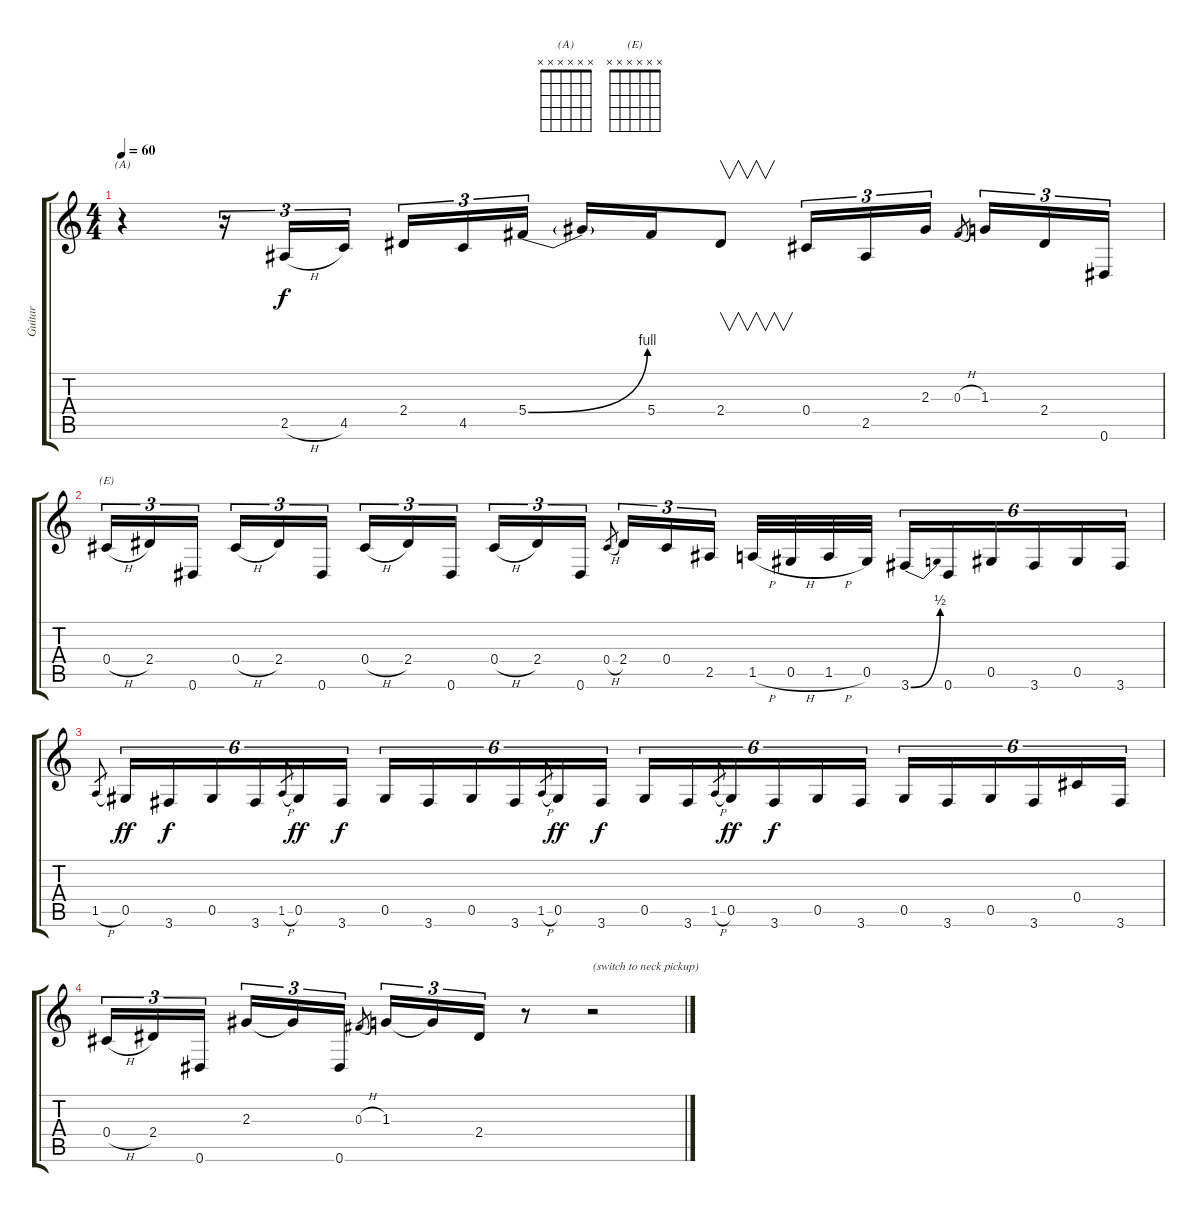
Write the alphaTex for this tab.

\track ("Guitar" "Guitar") {instrument electricguitarjazz}
\staff {score tabs}
\tuning (Eb4 Bb3 Gb3 Db3 Ab2 Eb2) {hide}
\chord ("(A)" x x x x x x) {firstfret 0}
\chord ("(E)" x x x x x x) {firstfret 0}
\ts (4 4)
\tempo 60
\clef g2
\ks c
r.4{ch "(A)" dy f} r.16{tu (3 2)} 2.5{h}.16{tu (3 2)} 4.5.16{tu (3 2)} 2.4.16{tu (3 2)} 4.5.16{tu (3 2)} 5.4{be (bend 0 0 60 4)}.16{tu (3 2)} 5.4{t}.16 5.4.16 2.4.8{v} 0.4.16{tu (3 2)} 2.5.16{tu (3 2)} 2.3.16{tu (3 2)} 0.3{h}.8{gr} 1.3.16{tu (3 2)} 2.4.16{tu (3 2)} 0.6.16{tu (3 2)} |
0.4{h}.16{tu (3 2) ch "(E)"} 2.4.16{tu (3 2)} 0.6.16{tu (3 2)} 0.4{h}.16{tu (3 2)} 2.4.16{tu (3 2)} 0.6.16{tu (3 2)} 0.4{h}.16{tu (3 2)} 2.4.16{tu (3 2)} 0.6.16{tu (3 2)} 0.4{h}.16{tu (3 2)} 2.4.16{tu (3 2)} 0.6.16{tu (3 2)} 0.4{h}.8{gr} 2.4.16{tu (3 2)} 0.4.16{tu (3 2)} 2.5.16{tu (3 2)} 1.5{h}.32 0.5{h}.32 1.5{h}.32 0.5.32 3.6{be (bend 0 0 60 2)}.16{tu (6 4)} 0.6.16{tu (6 4)} 0.5.16{tu (6 4)} 3.6.16{tu (6 4)} 0.5.16{tu (6 4)} 3.6.16{tu (6 4)} |
1.5{h}.8{gr} 0.5.16{tu (6 4) dy ff} 3.6.16{tu (6 4) dy f} 0.5.16{tu (6 4)} 3.6.16{tu (6 4)} 1.5{h}.8{gr} 0.5.16{tu (6 4) dy ff} 3.6.16{tu (6 4) dy f} 0.5.16{tu (6 4)} 3.6.16{tu (6 4)} 0.5.16{tu (6 4)} 3.6.16{tu (6 4)} 1.5{h}.8{gr} 0.5.16{tu (6 4) dy ff} 3.6.16{tu (6 4) dy f} 0.5.16{tu (6 4)} 3.6.16{tu (6 4)} 1.5{h}.8{gr} 0.5.16{tu (6 4) dy ff} 3.6.16{tu (6 4) dy f} 0.5.16{tu (6 4)} 3.6.16{tu (6 4)} 0.5.16{tu (6 4)} 3.6.16{tu (6 4)} 0.5.16{tu (6 4)} 3.6.16{tu (6 4)} 0.4.16{tu (6 4)} 3.6.16{tu (6 4)} |
0.4{h}.16{tu (3 2)} 2.4.16{tu (3 2)} 0.6.16{tu (3 2)} 2.3.16{tu (3 2)} 2.3{t}.16{tu (3 2)} 0.6.16{tu (3 2)} 0.3{h}.8{gr} 1.3.16{tu (3 2)} 1.3{t}.16{tu (3 2)} 2.4.16{tu (3 2)} r.8 r.2{txt "(switch to neck pickup)"}
